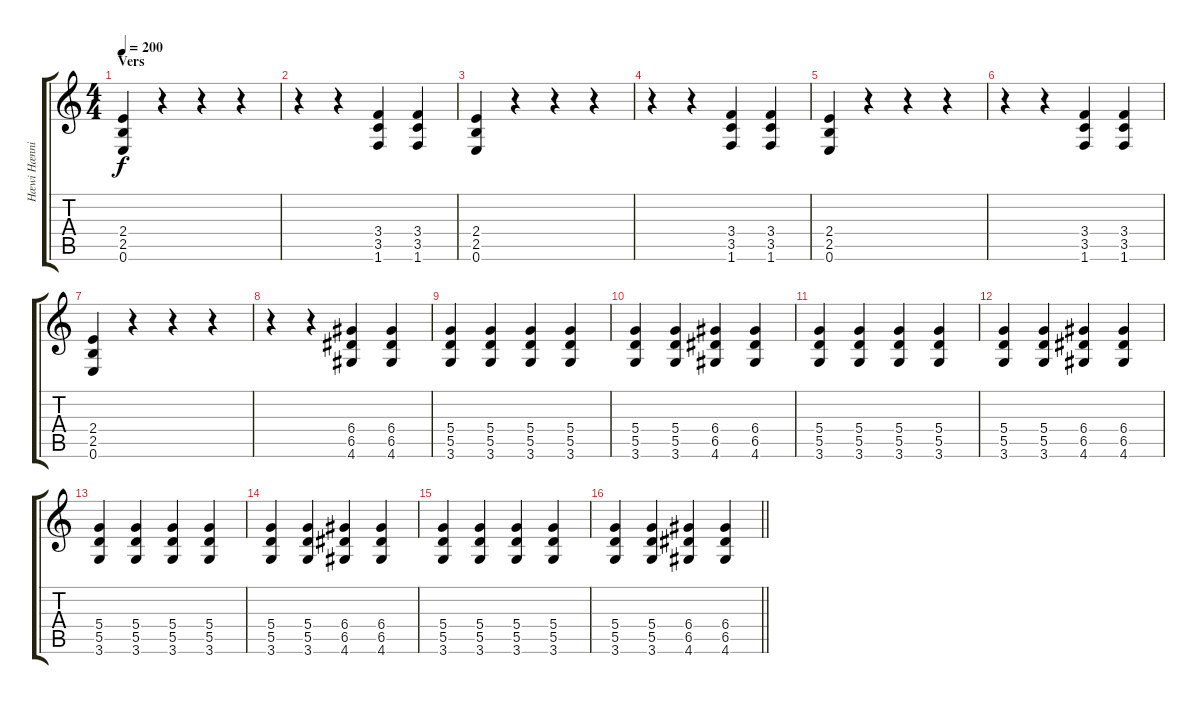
\track ("Hæwi Hænning" "Hæwi Hænni") {instrument distortionguitar}
\staff {score tabs}
\tuning (E4 B3 G3 D3 A2 E2) {hide}
\ts (4 4)
\section ("" "Vers")
\tempo 200
\clef g2
\ks c
(2.4 2.5 0.6).4{dy f} r.4 r.4 r.4 |
r.4 r.4 (3.4 3.5 1.6).4 (3.4 3.5 1.6).4 |
(2.4 2.5 0.6).4 r.4 r.4 r.4 |
r.4 r.4 (3.4 3.5 1.6).4 (3.4 3.5 1.6).4 |
(2.4 2.5 0.6).4 r.4 r.4 r.4 |
r.4 r.4 (3.4 3.5 1.6).4 (3.4 3.5 1.6).4 |
(2.4 2.5 0.6).4 r.4 r.4 r.4 |
r.4 r.4 (6.4 6.5 4.6).4 (6.4 6.5 4.6).4 |
(5.4 5.5 3.6).4 (5.4 5.5 3.6).4 (5.4 5.5 3.6).4 (5.4 5.5 3.6).4 |
(5.4 5.5 3.6).4 (5.4 5.5 3.6).4 (6.4 6.5 4.6).4 (6.4 6.5 4.6).4 |
(5.4 5.5 3.6).4 (5.4 5.5 3.6).4 (5.4 5.5 3.6).4 (5.4 5.5 3.6).4 |
(5.4 5.5 3.6).4 (5.4 5.5 3.6).4 (6.4 6.5 4.6).4 (6.4 6.5 4.6).4 |
(5.4 5.5 3.6).4 (5.4 5.5 3.6).4 (5.4 5.5 3.6).4 (5.4 5.5 3.6).4 |
(5.4 5.5 3.6).4 (5.4 5.5 3.6).4 (6.4 6.5 4.6).4 (6.4 6.5 4.6).4 |
(5.4 5.5 3.6).4 (5.4 5.5 3.6).4 (5.4 5.5 3.6).4 (5.4 5.5 3.6).4 |
\barLineRight lightlight
(5.4 5.5 3.6).4 (5.4 5.5 3.6).4 (6.4 6.5 4.6).4 (6.4 6.5 4.6).4
